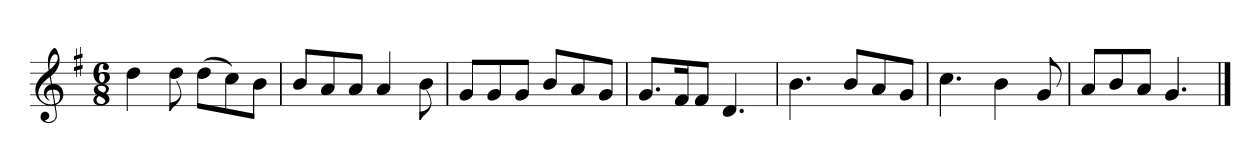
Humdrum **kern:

**kern
*part1
*staff1
*k[f#]
*M6/8
*MM120
=1
4dd
8dd
(8ddL
8cc)
8bJ
=2
8bL
8a
8aJ
4a
8b
=3
8gL
8g
8gJ
8bL
8a
8gJ
=4
8.gL
16f#K
8f#J
4.d
=5
4.b
8bL
8a
8gJ
=6
4.cc
4b
8g
=7
8aL
8b
8aJ
4.g
==
*-
